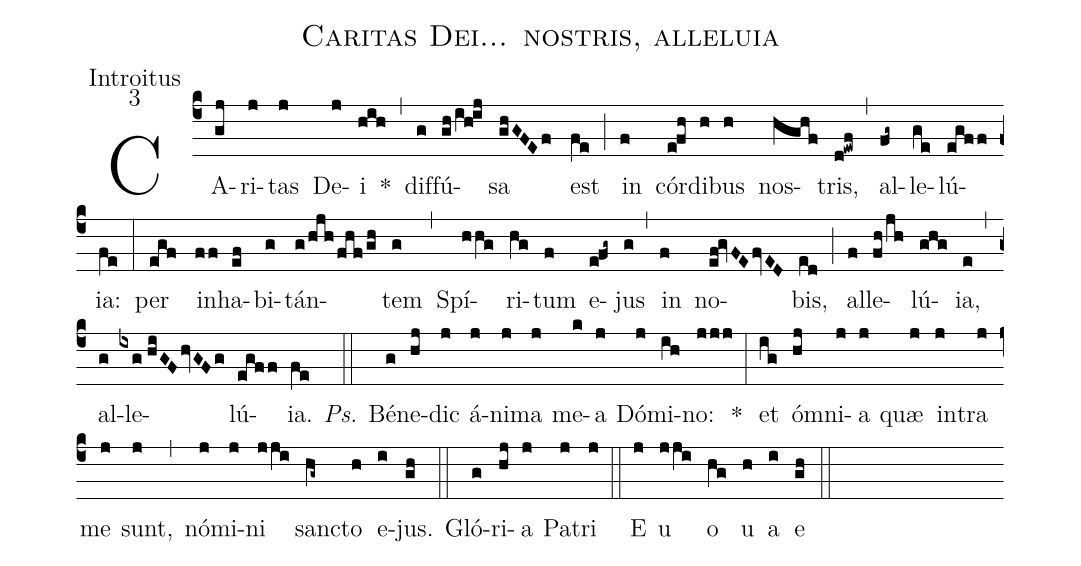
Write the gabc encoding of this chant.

name:Caritas Dei... nostris, alleluia;
office-part:Introitus;
mode:3;
%%
(c4) CA(gj)ri(j)tas(j) De(j)i(hih) *(,) dif(g)fú(gh/ih!ij)sa(ghGFEf) est(fe) (;) in(f) cór(e!fh)di(h)bus(h) nos(hghf)tris,(d!ewf) (,) al(fg~)le(ge)lú(egff)ia:(fe) (:)
per(egf) in(ff)ha(ef)bi(g)tán(g/hjh/fhf/gh)tem(g) (,) Spí(hhg)ri(hg)tum(f) e(e!fg~)jus(g) (,) in(f) no(ef!gvFE/fvED)bis,(ed) (;) al(f)le(fh/jh)lú(ghg)ia,(e) (,) al(g)le(ixg//hiGF/hvGFg)lú(egff)ia.(fe) (::)
<i>Ps.</i> Bé(g)ne(hj)dic(j) á(j)ni(j)ma(j) me(k)a(j) Dó(j)mi(ih)no:(jjj) *(:)
et(ig) óm(hj)ni(j)a(j) quæ(j) in(j)tra(j) me(j) sunt,(j) (,) nó(j)mi(j)ni(jji) sanc(hg~)to(h) e(i)jus.(gh) (::)
Gló(g)ri(hj)a(j) Pa(j)tri(j) (::)
E(j) u(jji) o(hg) u(h) a(i) e(gh) (::)
